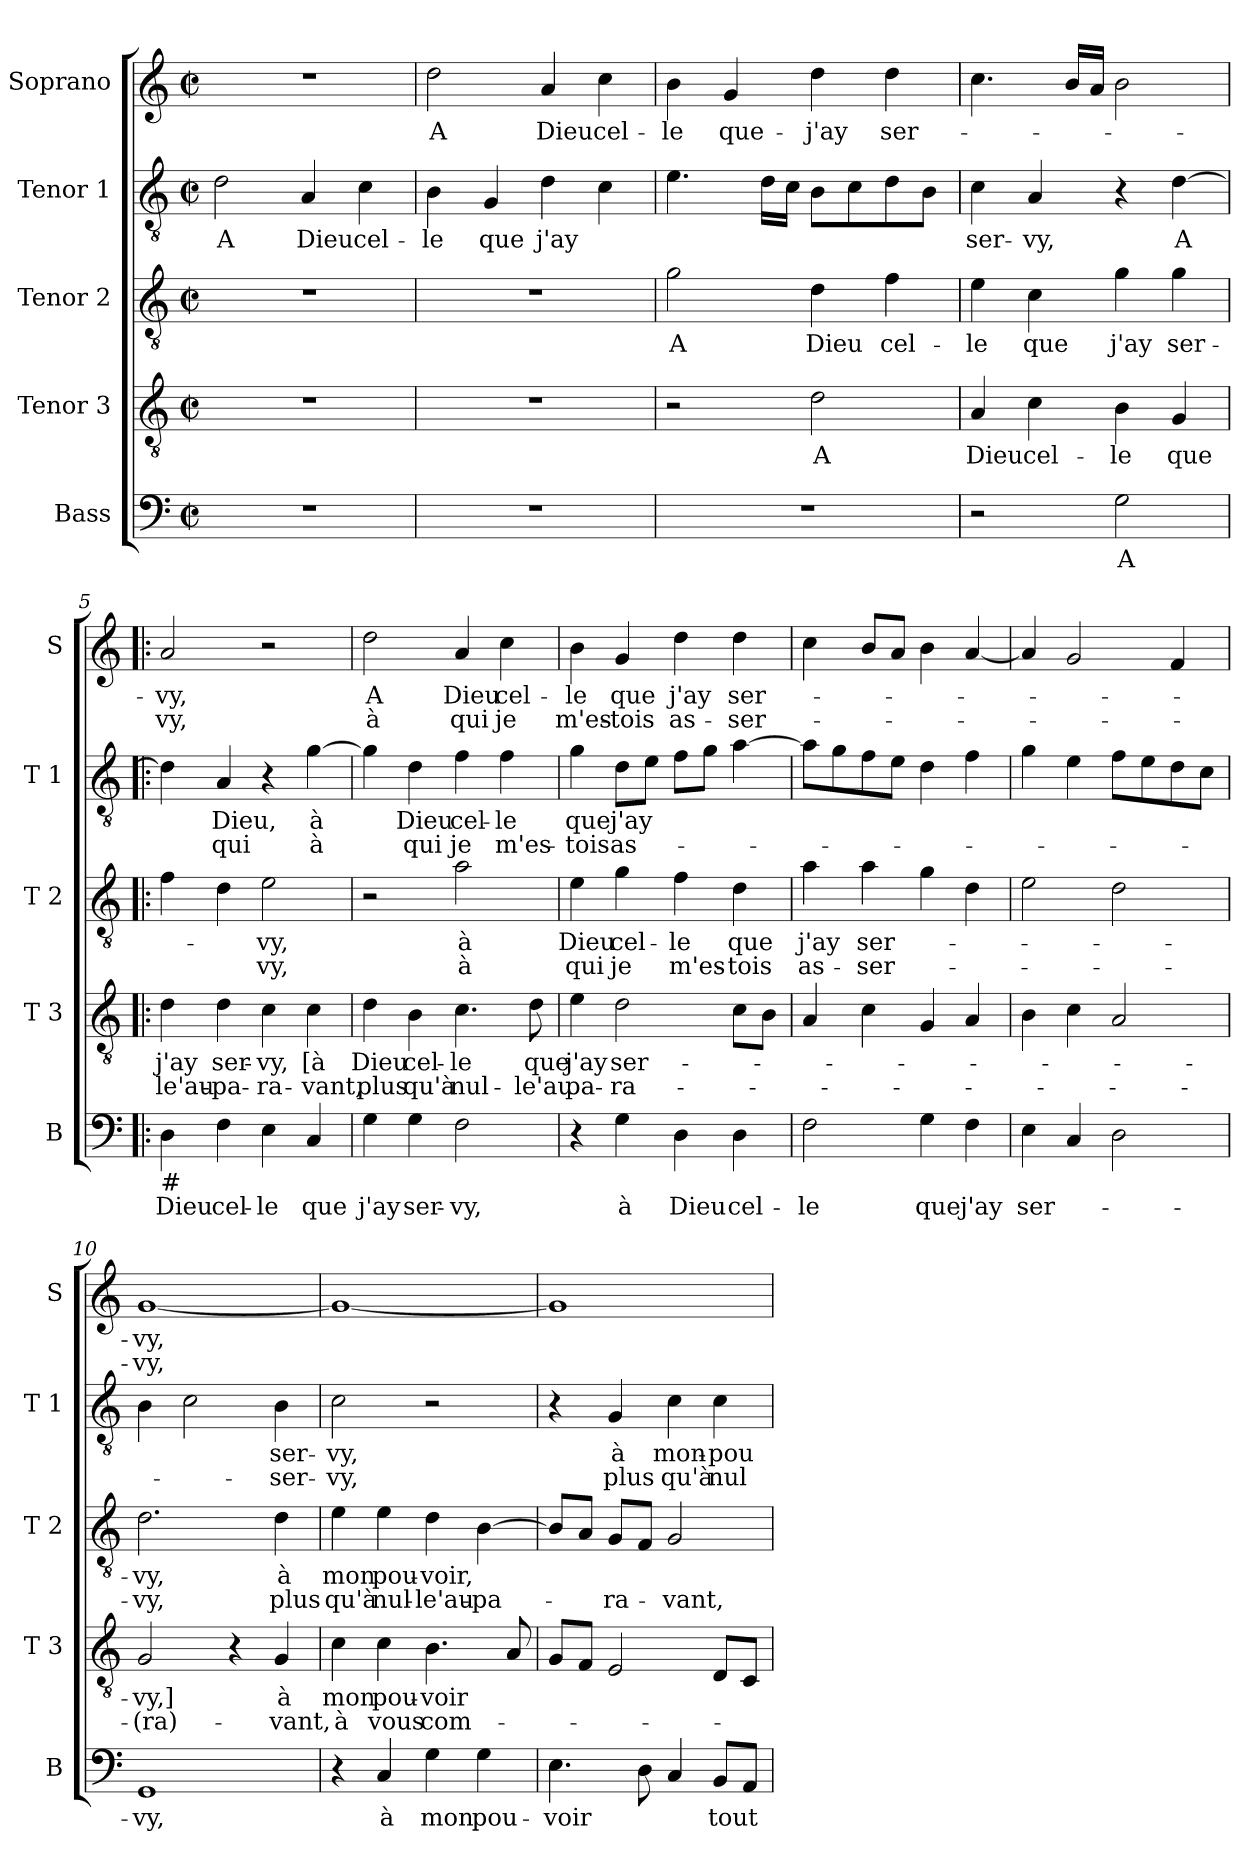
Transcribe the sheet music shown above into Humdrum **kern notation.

**kern	**text	**kern	**text	**text	**kern	**text	**text	**kern	**text	**text	**kern	**text	**text
*part5	*part5	*part4	*part4	*part4	*part3	*part3	*part3	*part2	*part2	*part2	*part1	*part1	*part1
*staff5	*staff5	*staff4	*staff4	*staff4	*staff3	*staff3	*staff3	*staff2	*staff2	*staff2	*staff1	*staff1	*staff1
*I"Bass	*	*I"Tenor 3	*	*	*I"Tenor 2	*	*	*I"Tenor 1	*	*	*I"Soprano	*	*
*I'B	*	*I'T 3	*	*	*I'T 2	*	*	*I'T 1	*	*	*I'S	*	*
*clefF4	*	*clefGv2	*	*	*clefGv2	*	*	*clefGv2	*	*	*clefG2	*	*
*k[]	*	*k[]	*	*	*k[]	*	*	*k[]	*	*	*k[]	*	*
*C:	*	*C:	*	*	*C:	*	*	*C:	*	*	*C:	*	*
*M2/2	*	*M2/2	*	*	*M2/2	*	*	*M2/2	*	*	*M2/2	*	*
*met(c|)	*	*met(c|)	*	*	*met(c|)	*	*	*met(c|)	*	*	*met(c|)	*	*
=1	=1	=1	=1	=1	=1	=1	=1	=1	=1	=1	=1	=1	=1
1r	.	1r	.	.	1r	.	.	2d\	A	.	1r	.	.
.	.	.	.	.	.	.	.	4A/	Dieu	.	.	.	.
.	.	.	.	.	.	.	.	4c\	cel-	.	.	.	.
=2	=2	=2	=2	=2	=2	=2	=2	=2	=2	=2	=2	=2	=2
1r	.	1r	.	.	1r	.	.	4B\	-le	.	2dd\	A	.
.	.	.	.	.	.	.	.	4G/	que	.	.	.	.
.	.	.	.	.	.	.	.	4d\	j'ay	.	4a/	Dieu	.
.	.	.	.	.	.	.	.	4c\	.	.	4cc\	cel-	.
=3	=3	=3	=3	=3	=3	=3	=3	=3	=3	=3	=3	=3	=3
1r	.	2r	.	.	2g\	A	.	4.e\	.	.	4b\	-le	.
.	.	.	.	.	.	.	.	.	.	.	4g/	que-	.
.	.	.	.	.	.	.	.	16d\LL	.	.	.	.	.
.	.	.	.	.	.	.	.	16c\JJ	.	.	.	.	.
.	.	2d\	A	.	4d\	Dieu	.	8B\L	.	.	4dd\	-j'ay	.
.	.	.	.	.	.	.	.	8c\	.	.	.	.	.
.	.	.	.	.	4f\	cel-	.	8d\	.	.	4dd\	ser-	.
.	.	.	.	.	.	.	.	8B\J	.	.	.	.	.
=4	=4	=4	=4	=4	=4	=4	=4	=4	=4	=4	=4	=4	=4
2r	.	4A/	Dieu	.	4e\	-le	.	4c\	ser-	.	4.cc\	.	.
.	.	4c\	cel-	.	4c\	que	.	4A/	-vy,	.	.	.	.
.	.	.	.	.	.	.	.	.	.	.	16b/LL	.	.
.	.	.	.	.	.	.	.	.	.	.	16a/JJ	.	.
2G\	A	4B\	-le	.	4g\	j'ay	.	4r	.	.	2b\	.	.
.	.	4G/	que	.	4g\	ser-	.	[4d\	A	.	.	.	.
=5!|:	=5!|:	=5!|:	=5!|:	=5!|:	=5!|:	=5!|:	=5!|:	=5!|:	=5!|:	=5!|:	=5!|:	=5!|:	=5!|:
!LO:TX:b:t=#	!	!	!	!	!	!	!	!	!	!	!	!	!
4D\	Dieu	4d\	j'ay	le'au-	4f\	.	.	4d\]	.	.	2a/	-vy,	vy,
4F\	cel-	4d\	ser-	-pa-	4d\	.	.	4A/	Dieu,	qui	.	.	.
4E\	-le	4c\	-vy,	-ra-	2e\	-vy,	vy,	4r	.	.	2r	.	.
4C/	que	4c\	[à	-vant,	.	.	.	[4g\	à	à	.	.	.
!!LO:LB:g=z
=6	=6	=6	=6	=6	=6	=6	=6	=6	=6	=6	=6	=6	=6
4G\	j'ay	4d\	Dieu	plus	2r	.	.	4g\]	.	.	2dd\	A	à
4G\	ser-	4B\	cel-	qu'à	.	.	.	4d\	Dieu	qui	.	.	.
2F\	-vy,	4.c\	-le	nul-	2a\	à	à	4f\	cel-	je	4a/	Dieu	qui
.	.	.	.	.	.	.	.	4f\	-le	m'es-	4cc\	cel-	je
.	.	8d\	que	-le'au	.	.	.	.	.	.	.	.	.
=7	=7	=7	=7	=7	=7	=7	=7	=7	=7	=7	=7	=7	=7
4r	.	4e\	j'ay	pa-	4e\	Dieu	qui	4g\	que	-tois	4b\	-le	m'es-
4G\	à	2d\	ser-	-ra-	4g\	cel-	je	8d\L	j'ay	as-	4g/	que	-tois
.	.	.	.	.	.	.	.	8e\J	.	.	.	.	.
4D\	Dieu	.	.	.	4f\	-le	m'es-	8f\L	.	.	4dd\	j'ay	as-
.	.	.	.	.	.	.	.	8g\J	.	.	.	.	.
4D\	cel-	8c\L	.	.	4d\	que	-tois	[4a\	.	.	4dd\	ser-	-ser-
.	.	8B\J	.	.	.	.	.	.	.	.	.	.	.
=8	=8	=8	=8	=8	=8	=8	=8	=8	=8	=8	=8	=8	=8
2F\	-le	4A/	.	.	4a\	j'ay	as-	8a\L]	.	.	4cc\	.	.
.	.	.	.	.	.	.	.	8g\	.	.	.	.	.
.	.	4c\	.	.	4a\	ser-	-ser-	8f\	.	.	8b/L	.	.
.	.	.	.	.	.	.	.	8e\J	.	.	8a/J	.	.
4G\	que	4G/	.	.	4g\	.	.	4d\	.	.	4b\	.	.
4F\	j'ay	4A/	.	.	4d\	.	.	4f\	.	.	[4a/	.	.
=9	=9	=9	=9	=9	=9	=9	=9	=9	=9	=9	=9	=9	=9
4E\	ser-	4B\	.	.	2e\	.	.	4g\	.	.	4a/]	.	.
4C/	.	4c\	.	.	.	.	.	4e\	.	.	2g/	.	.
2D\	.	2A/	.	.	2d\	.	.	8f\L	.	.	.	.	.
.	.	.	.	.	.	.	.	8e\	.	.	.	.	.
.	.	.	.	.	.	.	.	8d\	.	.	4f/	.	.
.	.	.	.	.	.	.	.	8c\J	.	.	.	.	.
=10	=10	=10	=10	=10	=10	=10	=10	=10	=10	=10	=10	=10	=10
1GG	-vy,	2G/	-vy,]	-(ra)-	2.d\	-vy,	-vy,	4B\	.	.	[1g	-vy,	-vy,
.	.	.	.	.	.	.	.	2c\	.	.	.	.	.
.	.	4r	.	.	.	.	.	.	.	.	.	.	.
.	.	4G/	à	-vant,	4d\	à	plus	4B\	ser-	-ser-	.	.	.
!!LO:PB:g=z
=11	=11	=11	=11	=11	=11	=11	=11	=11	=11	=11	=11	=11	=11
4r	.	4c\	mon	à	4e\	mon	qu'à	2c\	-vy,	-vy,	1g_	.	.
4C/	à	4c\	pou-	vous	4e\	pou-	nul-	.	.	.	.	.	.
4G\	mon	4.B\	-voir	com-	4d\	-voir,	-le'au-	2r	.	.	.	.	.
4G\	pou-	.	.	.	[4B\	.	-pa-	.	.	.	.	.	.
.	.	8A/	.	.	.	.	.	.	.	.	.	.	.
=12	=12	=12	=12	=12	=12	=12	=12	=12	=12	=12	=12	=12	=12
4.E\	-voir	8G/L	.	.	8B/L]	.	.	4r	.	.	1g]	.	.
.	.	8F/J	.	.	8A/J	.	.	.	.	.	.	.	.
.	.	2E/	.	.	8G/L	.	-ra-	4G/	à	plus	.	.	.
8D\	.	.	.	.	8F/J	.	.	.	.	.	.	.	.
4C/	.	.	.	.	2G/	.	-vant,	4c\	mon-	qu'à	.	.	.
8BB/L	tout	8D/L	.	.	.	.	.	4c\	-pou-	nul-	.	.	.
8AA/J	.	8C/J	.	.	.	.	.	.	.	.	.	.	.
=	=	=	=	=	=	=	=	=	=	=	=	=	=
*-	*-	*-	*-	*-	*-	*-	*-	*-	*-	*-	*-	*-	*-
